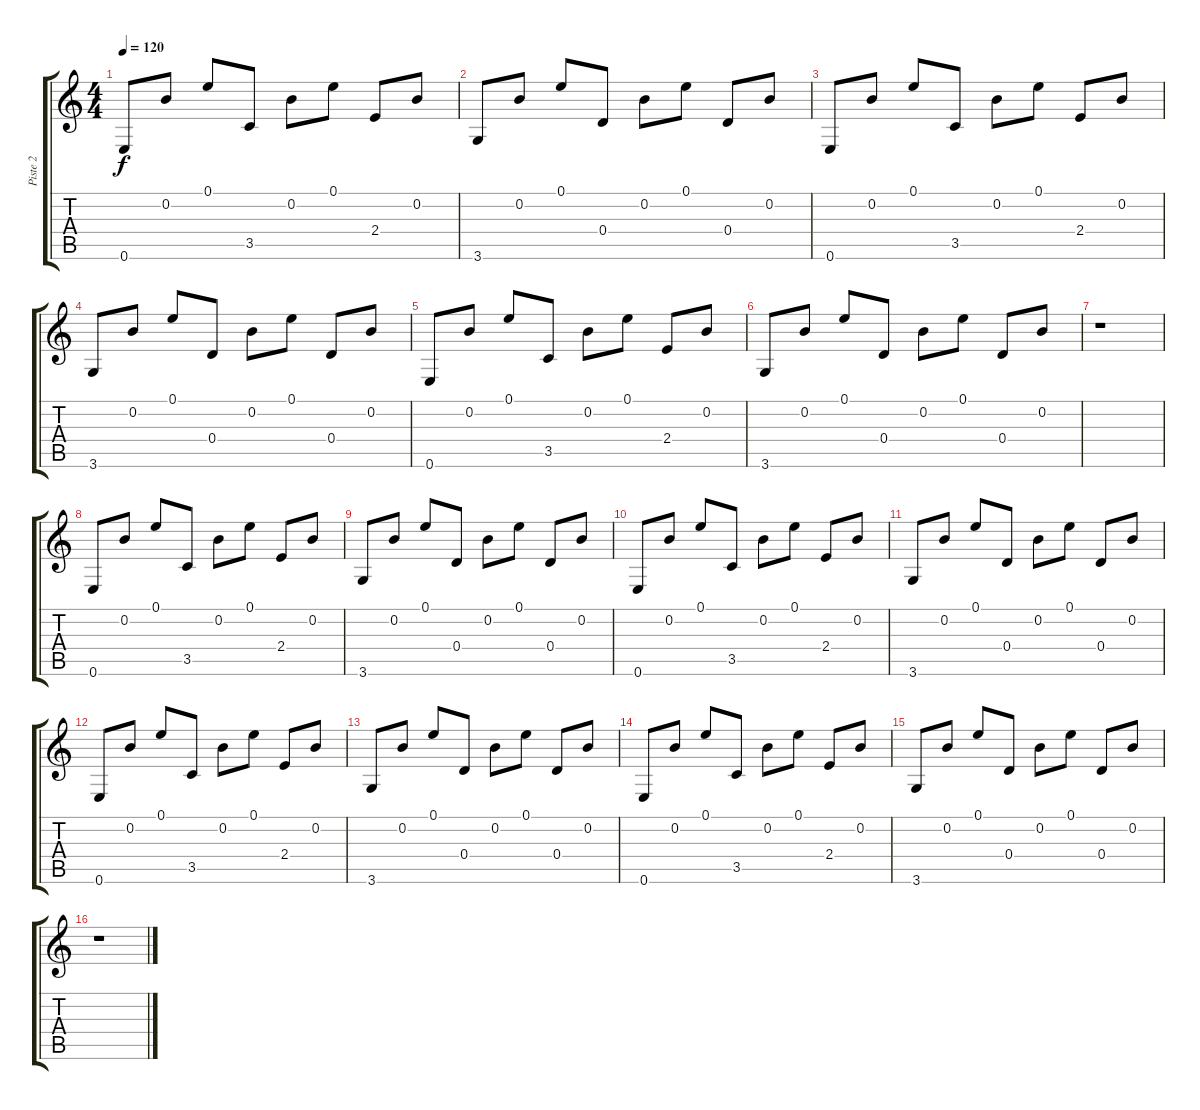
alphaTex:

\track ("Piste 2" "Piste 2") {instrument acousticguitarsteel}
\staff {score tabs}
\tuning (E4 B3 G3 D3 A2 E2) {hide}
\ts (4 4)
\tempo 120
\clef g2
\ks c
0.6.8{dy f} 0.2.8 0.1.8 3.5.8 0.2.8 0.1.8 2.4.8 0.2.8 |
3.6.8 0.2.8 0.1.8 0.4.8 0.2.8 0.1.8 0.4.8 0.2.8 |
0.6.8 0.2.8 0.1.8 3.5.8 0.2.8 0.1.8 2.4.8 0.2.8 |
3.6.8 0.2.8 0.1.8 0.4.8 0.2.8 0.1.8 0.4.8 0.2.8 |
0.6.8 0.2.8 0.1.8 3.5.8 0.2.8 0.1.8 2.4.8 0.2.8 |
3.6.8 0.2.8 0.1.8 0.4.8 0.2.8 0.1.8 0.4.8 0.2.8 |
r.1 |
0.6.8 0.2.8 0.1.8 3.5.8 0.2.8 0.1.8 2.4.8 0.2.8 |
3.6.8 0.2.8 0.1.8 0.4.8 0.2.8 0.1.8 0.4.8 0.2.8 |
0.6.8 0.2.8 0.1.8 3.5.8 0.2.8 0.1.8 2.4.8 0.2.8 |
3.6.8 0.2.8 0.1.8 0.4.8 0.2.8 0.1.8 0.4.8 0.2.8 |
0.6.8 0.2.8 0.1.8 3.5.8 0.2.8 0.1.8 2.4.8 0.2.8 |
3.6.8 0.2.8 0.1.8 0.4.8 0.2.8 0.1.8 0.4.8 0.2.8 |
0.6.8 0.2.8 0.1.8 3.5.8 0.2.8 0.1.8 2.4.8 0.2.8 |
3.6.8 0.2.8 0.1.8 0.4.8 0.2.8 0.1.8 0.4.8 0.2.8 |
r.1
